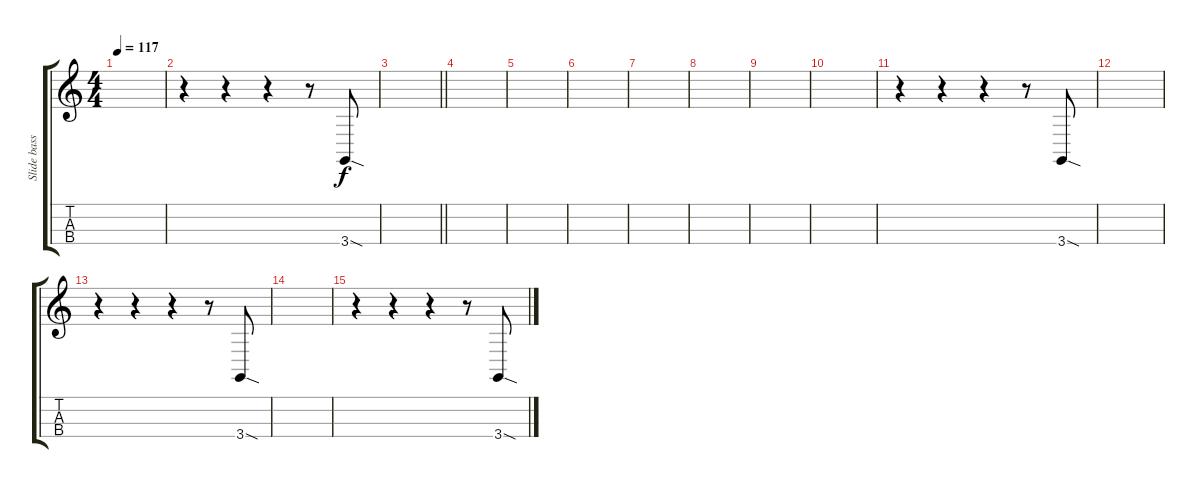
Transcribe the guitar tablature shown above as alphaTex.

\track ("Slide bass" "Slide bass") {instrument lead8bassandlead}
\staff {score tabs}
\tuning (G3 D3 A2 E2) {hide}
\ts (4 4)
\tempo 117
\clef g2
\ks c
|
r.4 r.4 r.4 r.8 3.4{sod}.8 |
\barLineRight lightlight
|
|
|
|
|
|
|
|
r.4 r.4 r.4 r.8 3.4{sod}.8 |
|
r.4 r.4 r.4 r.8 3.4{sod}.8 |
|
r.4 r.4 r.4 r.8 3.4{sod}.8
